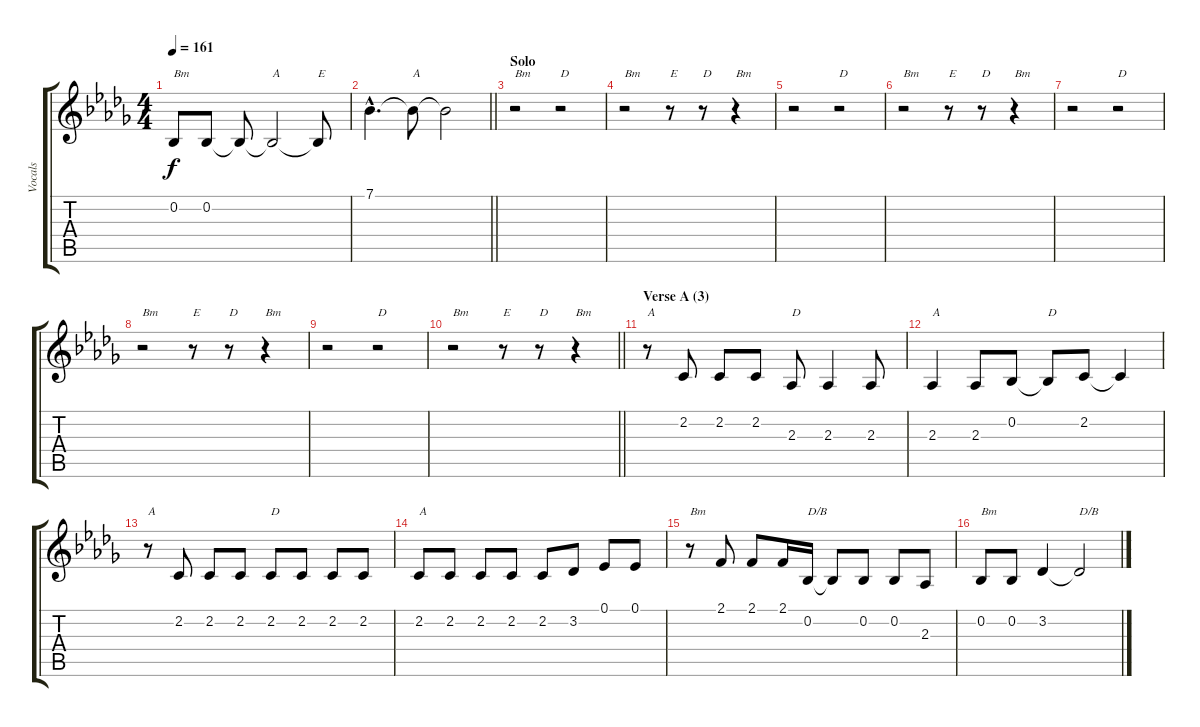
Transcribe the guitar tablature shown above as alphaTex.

\track ("Vocals" "Vocals") {instrument sopranosax}
\staff {score tabs}
\tuning (Eb4 Bb3 Gb3 Db3 Ab2 Eb2) {hide}
\ts (4 4)
\tempo 161
\clef g2
\ks bbminor
0.2.8{txt "Bm" dy f} 0.2.8 0.2{t}.8 0.2{t}.2{txt "A"} 0.2{t}.8{txt "E"} |
\barLineRight lightlight
7.1{hac}.4{d} 7.1{t}.8{txt "A"} 7.1{t}.2 |
\section ("" "Solo")
r.2{txt "Bm"} r.2{txt "D"} |
r.2{txt "Bm"} r.8{txt "E"} r.8{txt "D"} r.4{txt "Bm"} |
r.2 r.2{txt "D"} |
r.2{txt "Bm"} r.8{txt "E"} r.8{txt "D"} r.4{txt "Bm"} |
r.2 r.2{txt "D"} |
r.2{txt "Bm"} r.8{txt "E"} r.8{txt "D"} r.4{txt "Bm"} |
r.2 r.2{txt "D"} |
\barLineRight lightlight
r.2{txt "Bm"} r.8{txt "E"} r.8{txt "D"} r.4{txt "Bm"} |
\section ("" "Verse A (3)")
r.8{txt "A"} 2.2.8 2.2.8 2.2.8 2.3.8{txt "D"} 2.3.4 2.3.8 |
2.3.4{txt "A"} 2.3.8 0.2.8 0.2{t}.8{txt "D"} 2.2.8 2.2{t}.4 |
r.8{txt "A"} 2.2.8 2.2.8 2.2.8 2.2.8{txt "D"} 2.2.8 2.2.8 2.2.8 |
2.2.8{txt "A"} 2.2.8 2.2.8 2.2.8 2.2.8 3.2.8 0.1.8 0.1.8 |
r.8{txt "Bm"} 2.1.8 2.1.8 2.1.16 0.2.16{txt "D/B"} 0.2{t}.8 0.2.8 0.2.8 2.3.8 |
0.2.8{txt "Bm"} 0.2.8 3.2.4 3.2{t}.2{txt "D/B"}
